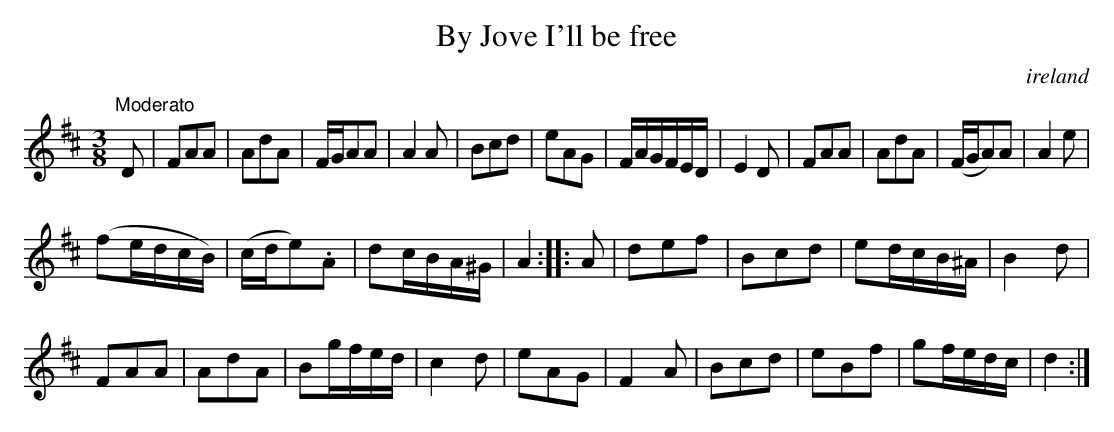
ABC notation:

X:1
T:By Jove I'll be free
O:ireland
M:3/8
L:1/16
K:D
"Moderato" D2|\
F2A2A2 | A2d2A2 | FGA2A2 | A4A2|\
B2c2d2| e2A2G2| FAGFED| E4D2|\
F2A2A2| A2d2A2| (FGA2)A2| A4e2|
(f2edcB)| (cde2).A2| d2cBA^G| A4 ::\
A2|\
d2e2f2| B2c2d2| e2dcB^A| B4d2|
F2A2A2| A2d2A2| B2gfed| c4d2 |\
e2A2G2| F4A2| B2c2d2| e2B2f2| g2fedc| d4 :|
